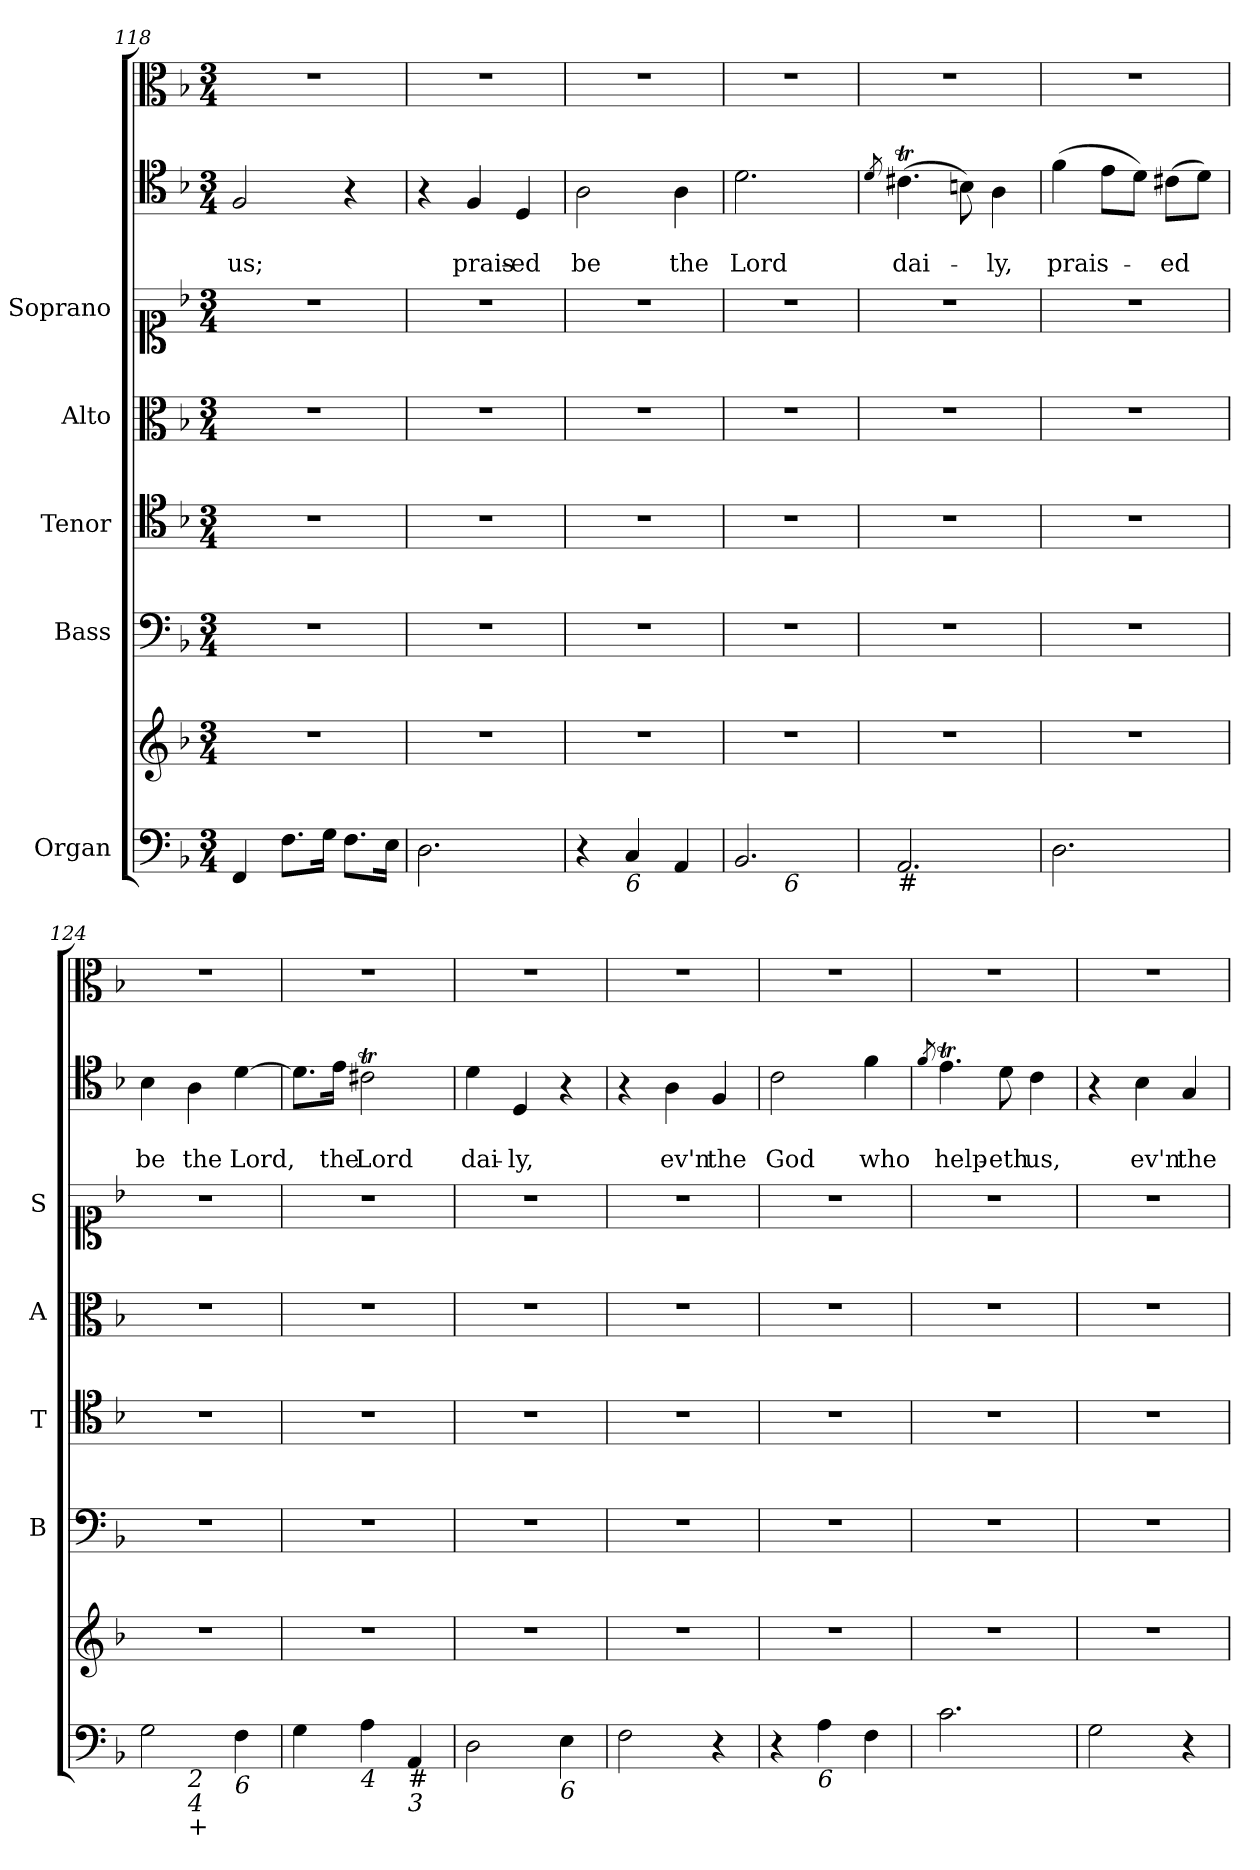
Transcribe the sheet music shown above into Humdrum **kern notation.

**kern	**kern	**kern	**kern	**kern	**kern	**kern	**text	**text	**kern
*part7	*part7	*part6	*part5	*part4	*part3	*part2	*part2	*part2	*part1
*staff8	*staff7	*staff6	*staff5	*staff4	*staff3	*staff2	*staff2	*staff2	*staff1
*I"Organ	*	*I"Bass	*I"Tenor	*I"Alto	*I"Soprano	*	*	*	*
*	*	*I'B	*I'T	*I'A	*I'S	*	*	*	*
*clefF4	*clefG2	*clefF4	*clefC4	*clefC3	*clefC1	*clefC4	*	*	*clefC3
*k[b-]	*k[b-]	*k[b-]	*k[b-]	*k[b-]	*k[b-]	*k[b-]	*	*	*k[b-]
*F:	*F:	*F:	*F:	*F:	*F:	*F:	*	*	*F:
*M3/4	*M3/4	*M3/4	*M3/4	*M3/4	*M3/4	*M3/4	*	*	*M3/4
=118	=118	=118	=118	=118	=118	=118	=118	=118	=118
!	!	!	!	!	!	!	!	!LO:LY:b	!
4FF/	2.r	2.r	2.r	2.r	2.r	2F/	.	us;	2.r
8.F\L	.	.	.	.	.	.	.	.	.
16G\Jk	.	.	.	.	.	.	.	.	.
8.F\L	.	.	.	.	.	4r	.	.	.
16E\Jk	.	.	.	.	.	.	.	.	.
=119	=119	=119	=119	=119	=119	=119	=119	=119	=119
2.D\	2.r	2.r	2.r	2.r	2.r	4r	.	.	2.r
!	!	!	!	!	!	!	!	!LO:LY:b	!
.	.	.	.	.	.	4F/	.	prais-	.
!	!	!	!	!	!	!	!	!LO:LY:b	!
.	.	.	.	.	.	4D/	.	-ed	.
!!LO:LB:g=z
=120	=120	=120	=120	=120	=120	=120	=120	=120	=120
!	!	!	!	!	!	!	!	!LO:LY:b	!
4r	2.r	2.r	2.r	2.r	2.r	2A\	.	be	2.r
!LO:TX:b:i:t=6	!	!	!	!	!	!	!	!	!
4C/	.	.	.	.	.	.	.	.	.
!	!	!	!	!	!	!	!	!LO:LY:b	!
4AA/	.	.	.	.	.	4A\	.	the	.
=121	=121	=121	=121	=121	=121	=121	=121	=121	=121
!LO:TX:b:i:t=7	!	!	!	!	!	!	!	!	!
!	!	!	!	!	!	!	!	!LO:LY:b	!
*^	*	*	*	*	*	*	*	*	*
2.BB-/	4ryy	2.r	2.r	2.r	2.r	2.r	2.d\	.	Lord	2.r
!	!LO:TX:b:i:t=6	!	!	!	!	!	!	!	!	!
.	2ryy	.	.	.	.	.	.	.	.	.
*v	*v	*	*	*	*	*	*	*	*	*
=122	=122	=122	=122	=122	=122	=122	=122	=122	=122
.	.	.	.	.	.	8qd/	.	.	.
!LO:TX:b:t=#	!	!	!	!	!	!	!	!	!
!	!	!	!	!	!	!	!	!LO:LY:b	!
2.AA/	2.r	2.r	2.r	2.r	2.r	(>4.c#Xt\	.	dai-	2.r
.	.	.	.	.	.	8Bn\)	.	.	.
!	!	!	!	!	!	!	!	!LO:LY:b	!
.	.	.	.	.	.	4A\	.	-ly,	.
=123	=123	=123	=123	=123	=123	=123	=123	=123	=123
!	!	!	!	!	!	!	!	!LO:LY:b	!
2.D\	2.r	2.r	2.r	2.r	2.r	(>4f\	.	prais-	2.r
.	.	.	.	.	.	8e\L	.	.	.
.	.	.	.	.	.	8d\J)	.	.	.
!	!	!	!	!	!	!	!	!LO:LY:b	!
.	.	.	.	.	.	(>8c#X\L	.	-ed	.
.	.	.	.	.	.	8d\J)	.	.	.
=124	=124	=124	=124	=124	=124	=124	=124	=124	=124
!LO:TX:b:i:t=5	!	!	!	!	!	!	!	!	!
!	!	!	!	!	!	!	!	!LO:LY:b	!
*^	*	*	*	*	*	*	*	*	*
2G\	4ryy	2.r	2.r	2.r	2.r	2.r	4B-\	.	be	2.r
!	!LO:TX:b:i:t=2	!	!	!	!	!	!	!	!	!
!	!LO:TX:b:i:t=4	!	!	!	!	!	!	!	!	!
!	!LO:TX:b:i:t=+	!	!	!	!	!	!	!	!	!
!	!	!	!	!	!	!	!	!	!LO:LY:b	!
.	2ryy	.	.	.	.	.	4A\	.	the	.
!LO:TX:b:i:t=6	!	!	!	!	!	!	!	!	!	!
!	!	!	!	!	!	!	!	!	!LO:LY:b	!
4F\	.	.	.	.	.	.	[4d\	.	Lord,	.
=125	=125	=125	=125	=125	=125	=125	=125	=125	=125	=125
!LO:TX:b:i:t=6	!	!	!	!	!	!	!	!	!	!
!LO:TX:b:i:t=5	!	!	!	!	!	!	!	!	!	!
*v	*v	*	*	*	*	*	*	*	*	*
4G\	2.r	2.r	2.r	2.r	2.r	8.d\L]	.	.	2.r
!	!	!	!	!	!	!	!	!LO:LY:b	!
.	.	.	.	.	.	16e\Jk	.	the	.
!LO:TX:b:i:t=4	!	!	!	!	!	!	!	!	!
!	!	!	!	!	!	!	!	!LO:LY:b	!
4A\	.	.	.	.	.	2c#Xt\	.	Lord	.
!LO:TX:b:t=#	!	!	!	!	!	!	!	!	!
!LO:TX:b:i:t=3	!	!	!	!	!	!	!	!	!
4AA/	.	.	.	.	.	.	.	.	.
=126	=126	=126	=126	=126	=126	=126	=126	=126	=126
!	!	!	!	!	!	!	!	!LO:LY:b	!
2D\	2.r	2.r	2.r	2.r	2.r	4d\	.	dai-	2.r
!	!	!	!	!	!	!	!	!LO:LY:b	!
.	.	.	.	.	.	4D/	.	-ly,	.
!LO:TX:b:i:t=6	!	!	!	!	!	!	!	!	!
4E\	.	.	.	.	.	4r	.	.	.
!!LO:PB:g=z
=127	=127	=127	=127	=127	=127	=127	=127	=127	=127
2F\	2.r	2.r	2.r	2.r	2.r	4r	.	.	2.r
!	!	!	!	!	!	!	!	!LO:LY:b	!
.	.	.	.	.	.	4A\	.	ev'n	.
!	!	!	!	!	!	!	!	!LO:LY:b	!
4r	.	.	.	.	.	4F/	.	the	.
=128	=128	=128	=128	=128	=128	=128	=128	=128	=128
!	!	!	!	!	!	!	!	!LO:LY:b	!
4r	2.r	2.r	2.r	2.r	2.r	2c\	.	God	2.r
!LO:TX:b:i:t=6	!	!	!	!	!	!	!	!	!
4A\	.	.	.	.	.	.	.	.	.
!	!	!	!	!	!	!	!	!LO:LY:b	!
4F\	.	.	.	.	.	4f\	.	who	.
=129	=129	=129	=129	=129	=129	=129	=129	=129	=129
.	.	.	.	.	.	8qf/	.	.	.
!	!	!	!	!	!	!	!	!LO:LY:b	!
2.c\	2.r	2.r	2.r	2.r	2.r	4.et\	.	help-	2.r
!	!	!	!	!	!	!	!	!LO:LY:b	!
.	.	.	.	.	.	8d\	.	-eth	.
!	!	!	!	!	!	!	!	!LO:LY:b	!
.	.	.	.	.	.	4c\	.	us,	.
=130	=130	=130	=130	=130	=130	=130	=130	=130	=130
2G\	2.r	2.r	2.r	2.r	2.r	4r	.	.	2.r
!	!	!	!	!	!	!	!	!LO:LY:b	!
.	.	.	.	.	.	4B-\	.	ev'n	.
!	!	!	!	!	!	!	!	!LO:LY:b	!
4r	.	.	.	.	.	4G/	.	the	.
=	=	=	=	=	=	=	=	=	=
*-	*-	*-	*-	*-	*-	*-	*-	*-	*-
